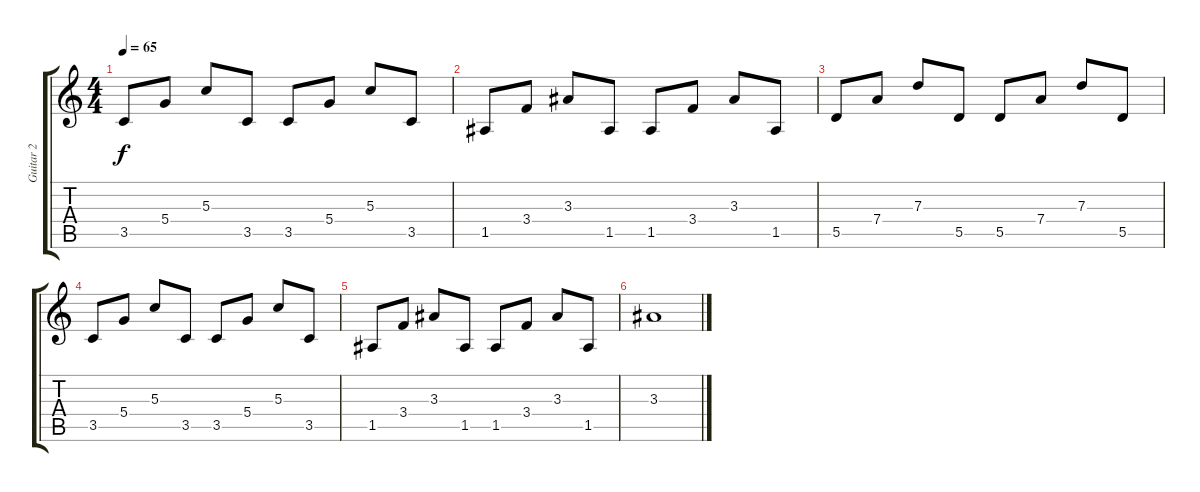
\track ("Guitar 2" "Guitar 2") {instrument acousticguitarnylon}
\staff {score tabs}
\tuning (E4 B3 G3 D3 A2 E2) {hide}
\ts (4 4)
\tempo 65
\clef g2
\ks c
3.5.8{dy f} 5.4.8 5.3.8 3.5.8 3.5.8 5.4.8 5.3.8 3.5.8 |
1.5.8 3.4.8 3.3.8 1.5.8 1.5.8 3.4.8 3.3.8 1.5.8 |
5.5.8 7.4.8 7.3.8 5.5.8 5.5.8 7.4.8 7.3.8 5.5.8 |
3.5.8 5.4.8 5.3.8 3.5.8 3.5.8 5.4.8 5.3.8 3.5.8 |
1.5.8 3.4.8 3.3.8 1.5.8 1.5.8 3.4.8 3.3.8 1.5.8 |
3.3.1
